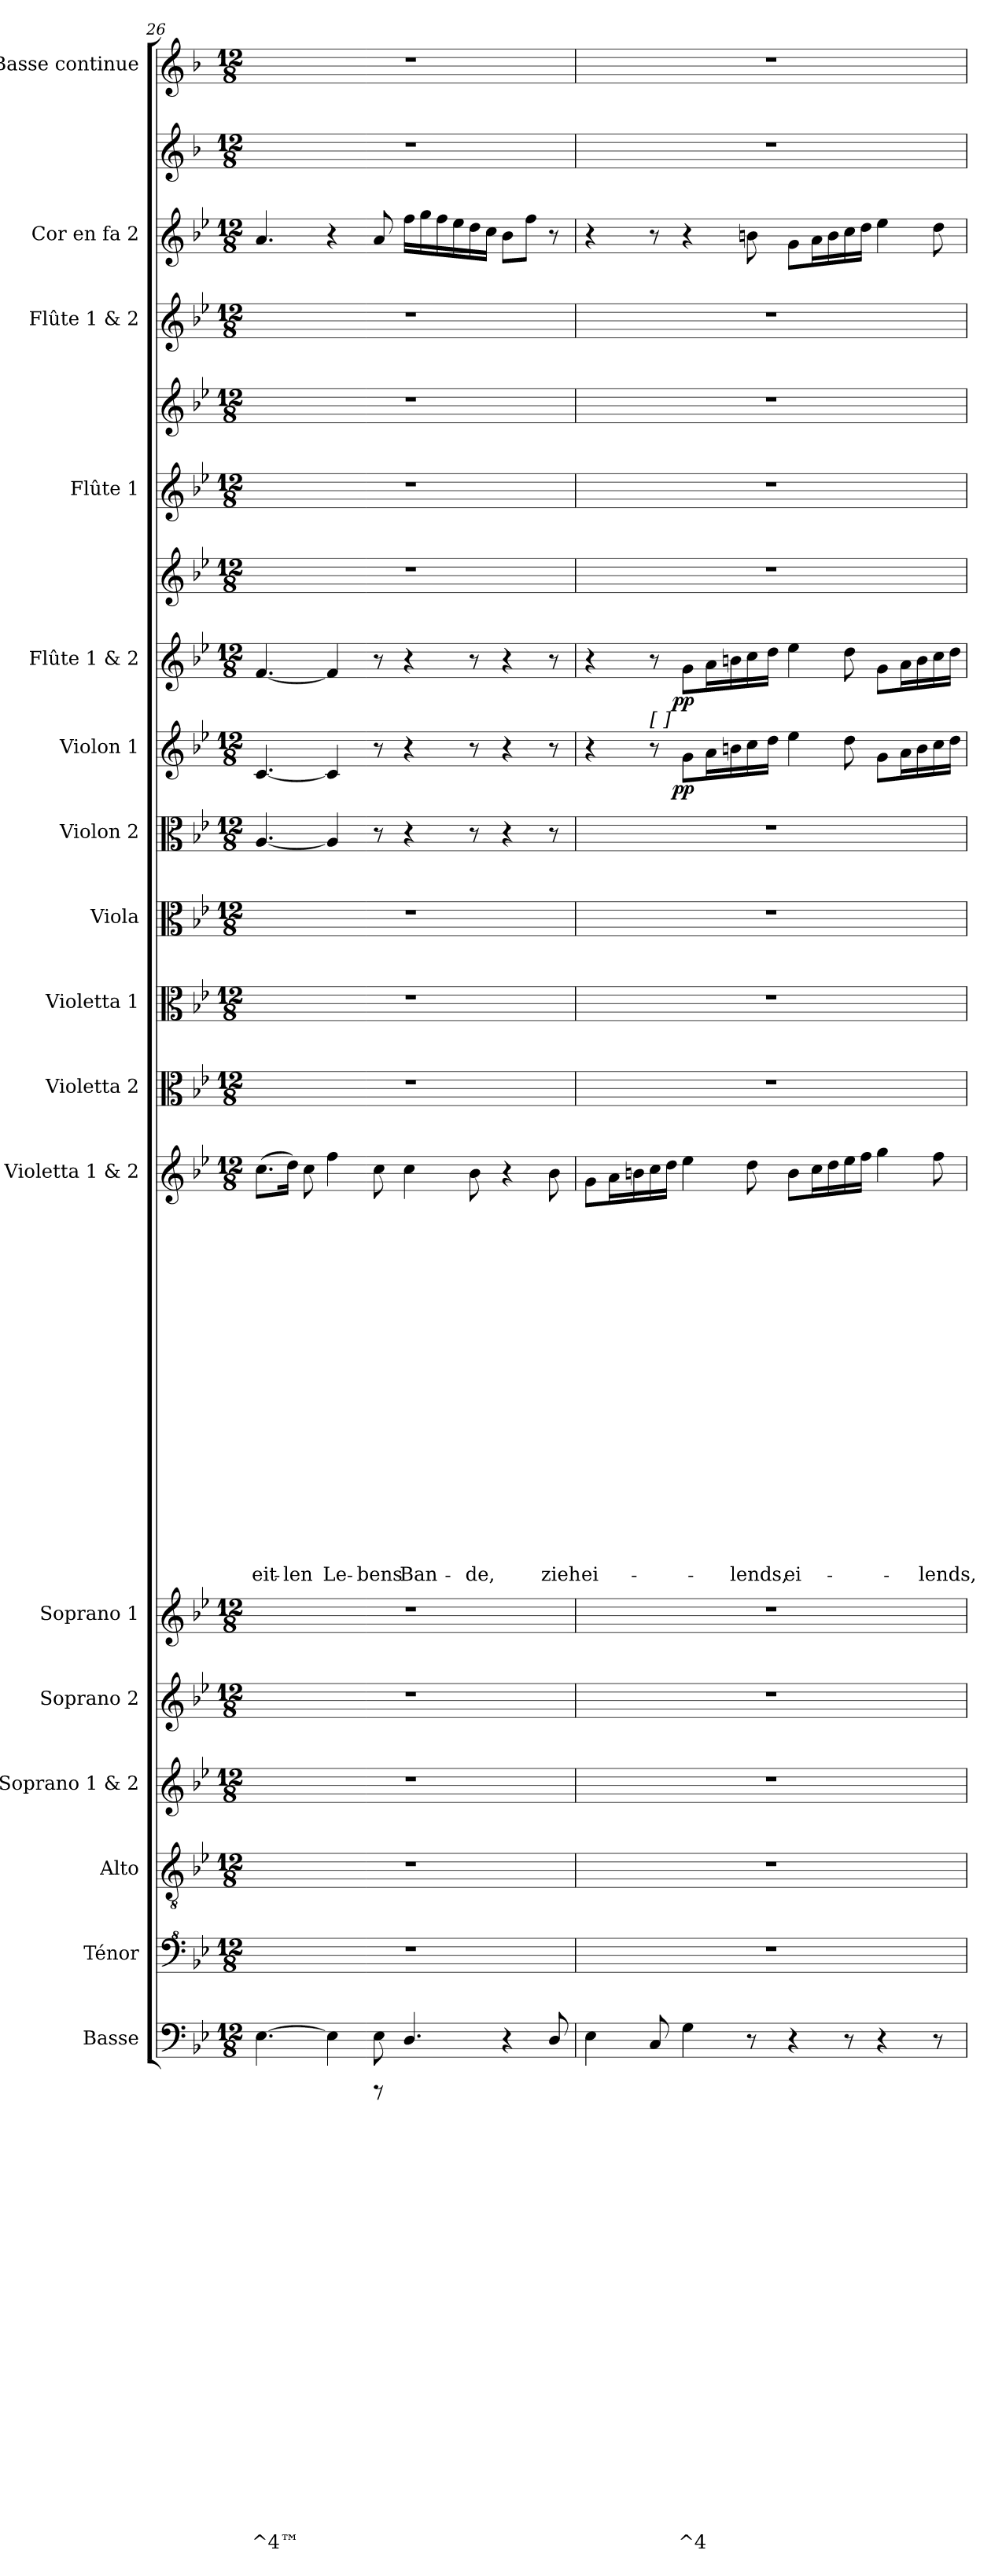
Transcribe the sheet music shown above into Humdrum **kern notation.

**kern	**text	**text	**text	**text	**text	**text	**text	**text	**text	**text	**text	**text	**text	**text	**text	**text	**text	**text	**text	**text	**text	**text	**text	**text	**kern	**kern	**kern	**kern	**kern	**kern	**text	**text	**text	**text	**text	**text	**text	**text	**text	**text	**text	**text	**text	**text	**text	**text	**text	**text	**text	**text	**kern	**kern	**kern	**kern	**kern	**dynam	**kern	**kern	**dynam	**kern	**kern	**kern	**kern	**kern	**kern
*part17	*part17	*part17	*part17	*part17	*part17	*part17	*part17	*part17	*part17	*part17	*part17	*part17	*part17	*part17	*part17	*part17	*part17	*part17	*part17	*part17	*part17	*part17	*part17	*part17	*part16	*part15	*part14	*part13	*part12	*part11	*part11	*part11	*part11	*part11	*part11	*part11	*part11	*part11	*part11	*part11	*part11	*part11	*part11	*part11	*part11	*part11	*part11	*part11	*part11	*part11	*part10	*part9	*part8	*part7	*part6	*part6	*part5	*part5	*part5	*part4	*part4	*part3	*part2	*part2	*part1
*staff20	*staff20	*staff20	*staff20	*staff20	*staff20	*staff20	*staff20	*staff20	*staff20	*staff20	*staff20	*staff20	*staff20	*staff20	*staff20	*staff20	*staff20	*staff20	*staff20	*staff20	*staff20	*staff20	*staff20	*staff20	*staff19	*staff18	*staff17	*staff16	*staff15	*staff14	*staff14	*staff14	*staff14	*staff14	*staff14	*staff14	*staff14	*staff14	*staff14	*staff14	*staff14	*staff14	*staff14	*staff14	*staff14	*staff14	*staff14	*staff14	*staff14	*staff14	*staff13	*staff12	*staff11	*staff10	*staff9	*staff9	*staff8	*staff7	*staff7/8	*staff6	*staff5	*staff4	*staff3	*staff2	*staff1
*I"Basse	*	*	*	*	*	*	*	*	*	*	*	*	*	*	*	*	*	*	*	*	*	*	*	*	*I"Ténor	*I"Alto	*I"Soprano 1 & 2	*I"Soprano 2	*I"Soprano 1	*I"Violetta 1 & 2	*	*	*	*	*	*	*	*	*	*	*	*	*	*	*	*	*	*	*	*	*I"Violetta 2	*I"Violetta 1	*I"Viola	*I"Violon 2	*I"Violon 1	*	*I"Flûte 1 & 2	*	*	*I"Flûte 1	*	*I"Flûte 1 & 2	*I"Cor en fa 2	*	*I"Basse continue
*I'Bas	*	*	*	*	*	*	*	*	*	*	*	*	*	*	*	*	*	*	*	*	*	*	*	*	*I'T	*I'A	*I'Pno	*I'S 2	*I'S 1	*	*	*	*	*	*	*	*	*	*	*	*	*	*	*	*	*	*	*	*	*	*I'Vta 2	*I'Vta 1	*I'Vla	*I'Vln 2	*I'Vln 1	*	*I'Vln 1	*	*	*I'Fl 1	*	*	*I'Cor 2	*	*I'BC
*clefF4	*	*	*	*	*	*	*	*	*	*	*	*	*	*	*	*	*	*	*	*	*	*	*	*	*clefF^4	*clefGv2	*clefG2	*clefG2	*clefG2	*clefG2	*	*	*	*	*	*	*	*	*	*	*	*	*	*	*	*	*	*	*	*	*clefC3	*clefC3	*clefC3	*clefC3	*clefG2	*	*clefG2	*clefG2	*	*clefG2	*clefG2	*clefG2	*clefG2	*clefG2	*clefG2
*ITrd7c12	*	*	*	*	*	*	*	*	*	*	*	*	*	*	*	*	*	*	*	*	*	*	*	*	*	*	*	*	*	*	*	*	*	*	*	*	*	*	*	*	*	*	*	*	*	*	*	*	*	*	*	*	*	*	*	*	*	*	*	*	*	*	*	*ITrd4c7	*ITrd4c7
*k[b-e-]	*	*	*	*	*	*	*	*	*	*	*	*	*	*	*	*	*	*	*	*	*	*	*	*	*k[b-e-]	*k[b-e-]	*k[b-e-]	*k[b-e-]	*k[b-e-]	*k[b-e-]	*	*	*	*	*	*	*	*	*	*	*	*	*	*	*	*	*	*	*	*	*k[b-e-]	*k[b-e-]	*k[b-e-]	*k[b-e-]	*k[b-e-]	*	*k[b-e-]	*k[b-e-]	*	*k[b-e-]	*k[b-e-]	*k[b-e-]	*k[b-e-]	*k[b-e-]	*k[b-e-]
*B-:	*	*	*	*	*	*	*	*	*	*	*	*	*	*	*	*	*	*	*	*	*	*	*	*	*B-:	*B-:	*B-:	*B-:	*B-:	*B-:	*	*	*	*	*	*	*	*	*	*	*	*	*	*	*	*	*	*	*	*	*B-:	*B-:	*B-:	*B-:	*B-:	*	*B-:	*B-:	*	*B-:	*B-:	*B-:	*B-:	*B-:	*B-:
*M12/8	*	*	*	*	*	*	*	*	*	*	*	*	*	*	*	*	*	*	*	*	*	*	*	*	*M12/8	*M12/8	*M12/8	*M12/8	*M12/8	*M12/8	*	*	*	*	*	*	*	*	*	*	*	*	*	*	*	*	*	*	*	*	*M12/8	*M12/8	*M12/8	*M12/8	*M12/8	*	*M12/8	*M12/8	*	*M12/8	*M12/8	*M12/8	*M12/8	*M12/8	*M12/8
=26	=26	=26	=26	=26	=26	=26	=26	=26	=26	=26	=26	=26	=26	=26	=26	=26	=26	=26	=26	=26	=26	=26	=26	=26	=26	=26	=26	=26	=26	=26	=26	=26	=26	=26	=26	=26	=26	=26	=26	=26	=26	=26	=26	=26	=26	=26	=26	=26	=26	=26	=26	=26	=26	=26	=26	=26	=26	=26	=26	=26	=26	=26	=26	=26	=26
*^	*	*	*	*	*	*	*	*	*	*	*	*	*	*	*	*	*	*	*	*	*	*	*	*	*	*	*	*	*	*	*	*	*	*	*	*	*	*	*	*	*	*	*	*	*	*	*	*	*	*	*	*	*	*	*	*	*	*	*	*	*	*	*	*	*
[4.EE-\	2ryy	.	.	.	.	.	.	.	.	.	.	.	.	.	.	.	.	.	.	.	.	.	.	.	^4™	1.r	1.r	1.r	1.r	1.r	(>8.cc\L	.	.	.	.	.	.	.	.	.	.	.	.	.	.	.	.	.	.	.	eit-	1.r	1.r	1.r	[4.A/	[4.c/	.	[4.f/	1.r	.	1.r	1.r	1.r	4.a/	1.r	1.r
.	.	.	.	.	.	.	.	.	.	.	.	.	.	.	.	.	.	.	.	.	.	.	.	.	.	.	.	.	.	.	16dd\Jk)	.	.	.	.	.	.	.	.	.	.	.	.	.	.	.	.	.	.	.	-len	.	.	.	.	.	.	.	.	.	.	.	.	.	.	.
.	.	.	.	.	.	.	.	.	.	.	.	.	.	.	.	.	.	.	.	.	.	.	.	.	.	.	.	.	.	.	8cc\	.	.	.	.	.	.	.	.	.	.	.	.	.	.	.	.	.	.	.	.	.	.	.	.	.	.	.	.	.	.	.	.	.	.	.
4EE-\]	.	.	.	.	.	.	.	.	.	.	.	.	.	.	.	.	.	.	.	.	.	.	.	.	.	.	.	.	.	.	4ff\	.	.	.	.	.	.	.	.	.	.	.	.	.	.	.	.	.	.	.	Le-	.	.	.	4A/]	4c/]	.	4f/]	.	.	.	.	.	4r	.	.
.	8ryy	.	.	.	.	.	.	.	.	.	.	.	.	.	.	.	.	.	.	.	.	.	.	.	.	.	.	.	.	.	.	.	.	.	.	.	.	.	.	.	.	.	.	.	.	.	.	.	.	.	.	.	.	.	.	.	.	.	.	.	.	.	.	.	.	.
8EE-\	8rFFF	.	.	.	.	.	.	.	.	.	.	.	.	.	.	.	.	.	.	.	.	.	.	.	.	.	.	.	.	.	8cc\	.	.	.	.	.	.	.	.	.	.	.	.	.	.	.	.	.	.	.	-bens	.	.	.	8r	8r	.	8r	.	.	.	.	.	8a/	.	.
4.DD/	8ryy	.	.	.	.	.	.	.	.	.	.	.	.	.	.	.	.	.	.	.	.	.	.	.	.	.	.	.	.	.	4cc\	.	.	.	.	.	.	.	.	.	.	.	.	.	.	.	.	.	.	.	Ban-	.	.	.	4r	4r	.	4r	.	.	.	.	.	16ff\LL	.	.
.	.	.	.	.	.	.	.	.	.	.	.	.	.	.	.	.	.	.	.	.	.	.	.	.	.	.	.	.	.	.	.	.	.	.	.	.	.	.	.	.	.	.	.	.	.	.	.	.	.	.	.	.	.	.	.	.	.	.	.	.	.	.	.	16gg\	.	.
.	2ryy	.	.	.	.	.	.	.	.	.	.	.	.	.	.	.	.	.	.	.	.	.	.	.	.	.	.	.	.	.	.	.	.	.	.	.	.	.	.	.	.	.	.	.	.	.	.	.	.	.	.	.	.	.	.	.	.	.	.	.	.	.	.	16ff\	.	.
.	.	.	.	.	.	.	.	.	.	.	.	.	.	.	.	.	.	.	.	.	.	.	.	.	.	.	.	.	.	.	.	.	.	.	.	.	.	.	.	.	.	.	.	.	.	.	.	.	.	.	.	.	.	.	.	.	.	.	.	.	.	.	.	16ee-\	.	.
.	.	.	.	.	.	.	.	.	.	.	.	.	.	.	.	.	.	.	.	.	.	.	.	.	.	.	.	.	.	.	8b-\	.	.	.	.	.	.	.	.	.	.	.	.	.	.	.	.	.	.	.	-de,	.	.	.	8r	8r	.	8r	.	.	.	.	.	16dd\	.	.
.	.	.	.	.	.	.	.	.	.	.	.	.	.	.	.	.	.	.	.	.	.	.	.	.	.	.	.	.	.	.	.	.	.	.	.	.	.	.	.	.	.	.	.	.	.	.	.	.	.	.	.	.	.	.	.	.	.	.	.	.	.	.	.	16cc\JJ	.	.
4r	.	.	.	.	.	.	.	.	.	.	.	.	.	.	.	.	.	.	.	.	.	.	.	.	.	.	.	.	.	.	4r	.	.	.	.	.	.	.	.	.	.	.	.	.	.	.	.	.	.	.	.	.	.	.	4r	4r	.	4r	.	.	.	.	.	8b-i\L	.	.
.	.	.	.	.	.	.	.	.	.	.	.	.	.	.	.	.	.	.	.	.	.	.	.	.	.	.	.	.	.	.	.	.	.	.	.	.	.	.	.	.	.	.	.	.	.	.	.	.	.	.	.	.	.	.	.	.	.	.	.	.	.	.	.	8ff\J	.	.
8DD/	8ryy	.	.	.	.	.	.	.	.	.	.	.	.	.	.	.	.	.	.	.	.	.	.	.	.	.	.	.	.	.	8b-\	.	.	.	.	.	.	.	.	.	.	.	.	.	.	.	.	.	.	.	zieh	.	.	.	8r	8r	.	8r	.	.	.	.	.	8r	.	.
*v	*v	*	*	*	*	*	*	*	*	*	*	*	*	*	*	*	*	*	*	*	*	*	*	*	*	*	*	*	*	*	*	*	*	*	*	*	*	*	*	*	*	*	*	*	*	*	*	*	*	*	*	*	*	*	*	*	*	*	*	*	*	*	*	*	*	*
=27	=27	=27	=27	=27	=27	=27	=27	=27	=27	=27	=27	=27	=27	=27	=27	=27	=27	=27	=27	=27	=27	=27	=27	=27	=27	=27	=27	=27	=27	=27	=27	=27	=27	=27	=27	=27	=27	=27	=27	=27	=27	=27	=27	=27	=27	=27	=27	=27	=27	=27	=27	=27	=27	=27	=27	=27	=27	=27	=27	=27	=27	=27	=27	=27	=27
4EE-\	.	.	.	.	.	.	.	.	.	.	.	.	.	.	.	.	.	.	.	.	.	.	.	.	1.r	1.r	1.r	1.r	1.r	8g\L	.	.	.	.	.	.	.	.	.	.	.	.	.	.	.	.	.	.	.	ei-	1.r	1.r	1.r	1.r	4r	.	4r	1.r	.	1.r	1.r	1.r	4r	1.r	1.r
.	.	.	.	.	.	.	.	.	.	.	.	.	.	.	.	.	.	.	.	.	.	.	.	.	.	.	.	.	.	16a\L	.	.	.	.	.	.	.	.	.	.	.	.	.	.	.	.	.	.	.	.	.	.	.	.	.	.	.	.	.	.	.	.	.	.	.
.	.	.	.	.	.	.	.	.	.	.	.	.	.	.	.	.	.	.	.	.	.	.	.	.	.	.	.	.	.	16bn\	.	.	.	.	.	.	.	.	.	.	.	.	.	.	.	.	.	.	.	.	.	.	.	.	.	.	.	.	.	.	.	.	.	.	.
!	!	!	!	!	!	!	!	!	!	!	!	!	!	!	!	!	!	!	!	!	!	!	!	!	!	!	!	!	!	!	!	!	!	!	!	!	!	!	!	!	!	!	!	!	!	!	!	!	!	!	!	!	!	!	!	!	!LO:TX:b:B:t=[    ]	!	!	!	!	!	!	!	!
8CC/	.	.	.	.	.	.	.	.	.	.	.	.	.	.	.	.	.	.	.	.	.	.	.	.	.	.	.	.	.	16cc\	.	.	.	.	.	.	.	.	.	.	.	.	.	.	.	.	.	.	.	.	.	.	.	.	8r	.	8r	.	.	.	.	.	8r	.	.
.	.	.	.	.	.	.	.	.	.	.	.	.	.	.	.	.	.	.	.	.	.	.	.	.	.	.	.	.	.	16dd\JJ	.	.	.	.	.	.	.	.	.	.	.	.	.	.	.	.	.	.	.	.	.	.	.	.	.	.	.	.	.	.	.	.	.	.	.
!	!	!	!	!	!	!	!	!	!	!	!	!	!	!	!	!	!	!	!	!	!	!	!	!	!	!	!	!	!	!	!	!	!	!	!	!	!	!	!	!	!	!	!	!	!	!	!	!	!	!	!	!	!	!	!	!LO:DY:b:cj	!	!	!LO:DY:b=2:cj	!	!	!	!	!	!
4GG\	.	.	.	.	.	.	.	.	.	.	.	.	.	.	.	.	.	.	.	.	.	.	.	^4	.	.	.	.	.	4ee-\	.	.	.	.	.	.	.	.	.	.	.	.	.	.	.	.	.	.	.	.	.	.	.	.	8g\L	pp	8g\L	.	pp	.	.	.	4r	.	.
.	.	.	.	.	.	.	.	.	.	.	.	.	.	.	.	.	.	.	.	.	.	.	.	.	.	.	.	.	.	.	.	.	.	.	.	.	.	.	.	.	.	.	.	.	.	.	.	.	.	.	.	.	.	.	16a\L	.	16a\L	.	.	.	.	.	.	.	.
.	.	.	.	.	.	.	.	.	.	.	.	.	.	.	.	.	.	.	.	.	.	.	.	.	.	.	.	.	.	.	.	.	.	.	.	.	.	.	.	.	.	.	.	.	.	.	.	.	.	.	.	.	.	.	16bn\	.	16bn\	.	.	.	.	.	.	.	.
8r	.	.	.	.	.	.	.	.	.	.	.	.	.	.	.	.	.	.	.	.	.	.	.	.	.	.	.	.	.	8dd\	.	.	.	.	.	.	.	.	.	.	.	.	.	.	.	.	.	.	.	-lends,	.	.	.	.	16cc\	.	16cc\	.	.	.	.	.	8bn\	.	.
.	.	.	.	.	.	.	.	.	.	.	.	.	.	.	.	.	.	.	.	.	.	.	.	.	.	.	.	.	.	.	.	.	.	.	.	.	.	.	.	.	.	.	.	.	.	.	.	.	.	.	.	.	.	.	16dd\JJ	.	16dd\JJ	.	.	.	.	.	.	.	.
4r	.	.	.	.	.	.	.	.	.	.	.	.	.	.	.	.	.	.	.	.	.	.	.	.	.	.	.	.	.	8b\L	.	.	.	.	.	.	.	.	.	.	.	.	.	.	.	.	.	.	.	ei-	.	.	.	.	4ee-\	.	4ee-\	.	.	.	.	.	8g\L	.	.
.	.	.	.	.	.	.	.	.	.	.	.	.	.	.	.	.	.	.	.	.	.	.	.	.	.	.	.	.	.	16cc\L	.	.	.	.	.	.	.	.	.	.	.	.	.	.	.	.	.	.	.	.	.	.	.	.	.	.	.	.	.	.	.	.	16a\L	.	.
.	.	.	.	.	.	.	.	.	.	.	.	.	.	.	.	.	.	.	.	.	.	.	.	.	.	.	.	.	.	16dd\	.	.	.	.	.	.	.	.	.	.	.	.	.	.	.	.	.	.	.	.	.	.	.	.	.	.	.	.	.	.	.	.	16b\	.	.
8r	.	.	.	.	.	.	.	.	.	.	.	.	.	.	.	.	.	.	.	.	.	.	.	.	.	.	.	.	.	16ee-\	.	.	.	.	.	.	.	.	.	.	.	.	.	.	.	.	.	.	.	.	.	.	.	.	8dd\	.	8dd\	.	.	.	.	.	16cc\	.	.
.	.	.	.	.	.	.	.	.	.	.	.	.	.	.	.	.	.	.	.	.	.	.	.	.	.	.	.	.	.	16ff\JJ	.	.	.	.	.	.	.	.	.	.	.	.	.	.	.	.	.	.	.	.	.	.	.	.	.	.	.	.	.	.	.	.	16dd\JJ	.	.
4r	.	.	.	.	.	.	.	.	.	.	.	.	.	.	.	.	.	.	.	.	.	.	.	.	.	.	.	.	.	4gg\	.	.	.	.	.	.	.	.	.	.	.	.	.	.	.	.	.	.	.	.	.	.	.	.	8g\L	.	8g\L	.	.	.	.	.	4ee-\	.	.
.	.	.	.	.	.	.	.	.	.	.	.	.	.	.	.	.	.	.	.	.	.	.	.	.	.	.	.	.	.	.	.	.	.	.	.	.	.	.	.	.	.	.	.	.	.	.	.	.	.	.	.	.	.	.	16a\L	.	16a\L	.	.	.	.	.	.	.	.
.	.	.	.	.	.	.	.	.	.	.	.	.	.	.	.	.	.	.	.	.	.	.	.	.	.	.	.	.	.	.	.	.	.	.	.	.	.	.	.	.	.	.	.	.	.	.	.	.	.	.	.	.	.	.	16b\	.	16b\	.	.	.	.	.	.	.	.
8r	.	.	.	.	.	.	.	.	.	.	.	.	.	.	.	.	.	.	.	.	.	.	.	.	.	.	.	.	.	8ff\	.	.	.	.	.	.	.	.	.	.	.	.	.	.	.	.	.	.	.	-lends,	.	.	.	.	16cc\	.	16cc\	.	.	.	.	.	8dd\	.	.
.	.	.	.	.	.	.	.	.	.	.	.	.	.	.	.	.	.	.	.	.	.	.	.	.	.	.	.	.	.	.	.	.	.	.	.	.	.	.	.	.	.	.	.	.	.	.	.	.	.	.	.	.	.	.	16dd\JJ	.	16dd\JJ	.	.	.	.	.	.	.	.
=	=	=	=	=	=	=	=	=	=	=	=	=	=	=	=	=	=	=	=	=	=	=	=	=	=	=	=	=	=	=	=	=	=	=	=	=	=	=	=	=	=	=	=	=	=	=	=	=	=	=	=	=	=	=	=	=	=	=	=	=	=	=	=	=	=
*-	*-	*-	*-	*-	*-	*-	*-	*-	*-	*-	*-	*-	*-	*-	*-	*-	*-	*-	*-	*-	*-	*-	*-	*-	*-	*-	*-	*-	*-	*-	*-	*-	*-	*-	*-	*-	*-	*-	*-	*-	*-	*-	*-	*-	*-	*-	*-	*-	*-	*-	*-	*-	*-	*-	*-	*-	*-	*-	*-	*-	*-	*-	*-	*-	*-
